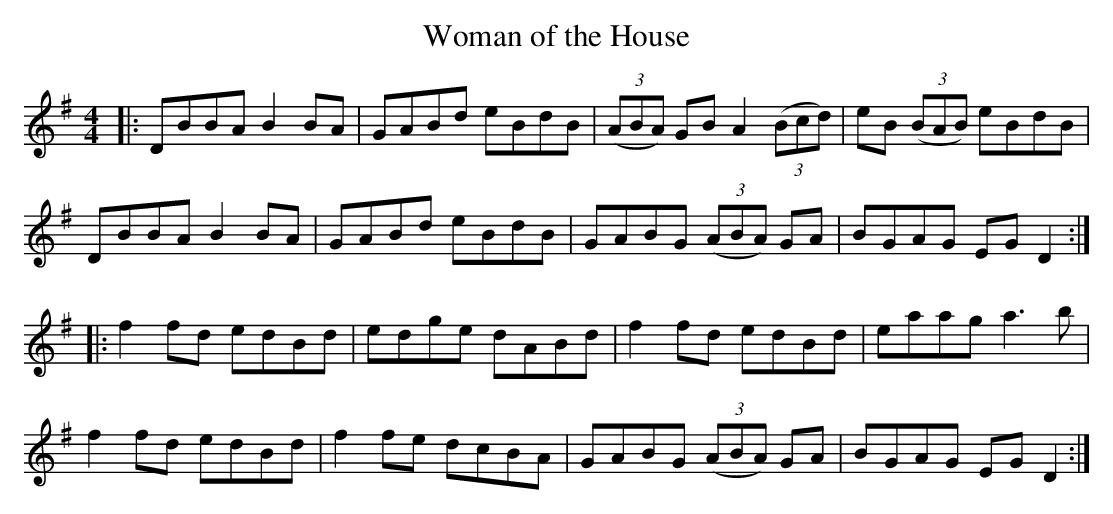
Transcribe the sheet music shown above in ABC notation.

X:1
T: Woman of the House
M:4/4
L:1/8
K:G
|:DBBA B2BA|GABd eBdB|((3ABA) GBA2 ((3Bcd)|eB ((3BAB) eBdB|
DBBA B2BA|GABd eBdB|GABG ((3ABA) GA|BGAG EGD2:|
|:f2fd edBd|edge dABd|f2fd edBd|eaag a3b|
f2fd edBd|f2fe dcBA|GABG ((3ABA) GA|BGAG EGD2:|
